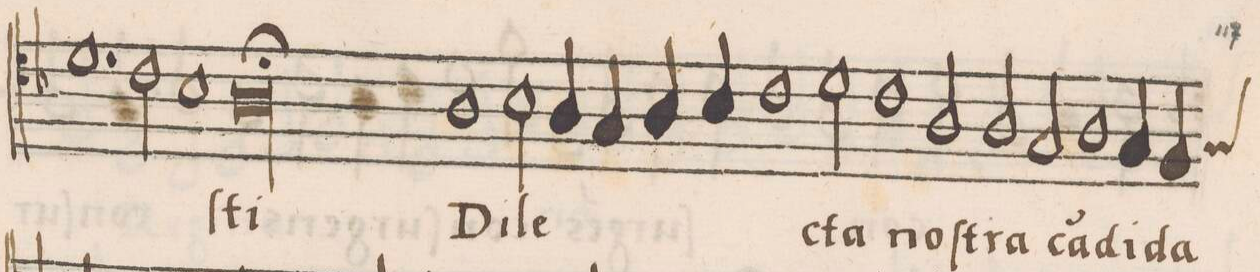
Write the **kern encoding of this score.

**kern	**text
*I"ALTVS	*
*clefC4	*
*k[b-]	*
*met(C)	*
*M2/1	*
1.d	.
2c\	.
=44-	=44-
1B-	.
1A;	-ſti
=45-	=45-
1A	Di-
2B-\	-le-
4A/	.
4G/	.
=46-	=46-
4A/	.
4B-/	.
1c	.
2d\	-cta
=47-	=47-
1c	noſ-
2A/	.
2A/	-tra
=48-	=48-
2G/	ca(n)-
1A	-di-
4G/	-da
*custos:G	*
4F/	.
=49-	=49-
*-	*-
